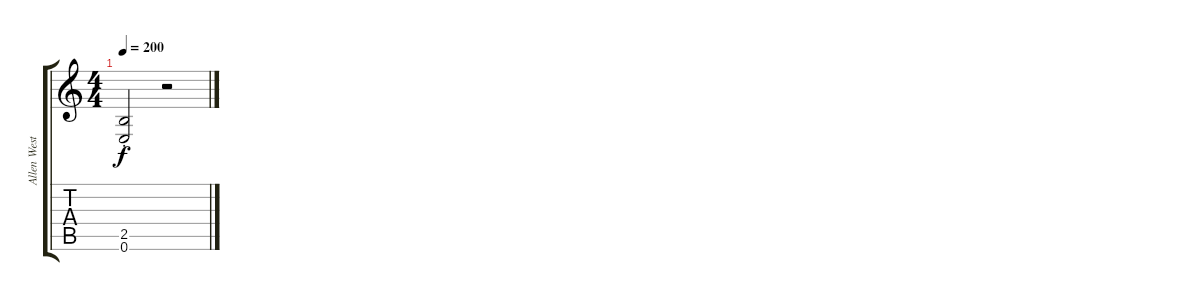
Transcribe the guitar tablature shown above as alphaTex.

\track ("Allen West" "Allen West") {instrument distortionguitar}
\staff {score tabs}
\tuning (E4 B3 G3 D3 A2 E2) {hide}
\ts (4 4)
\tempo 200
\clef g2
\ks c
(2.5{st} 0.6{st}).2{dy f} r.2
